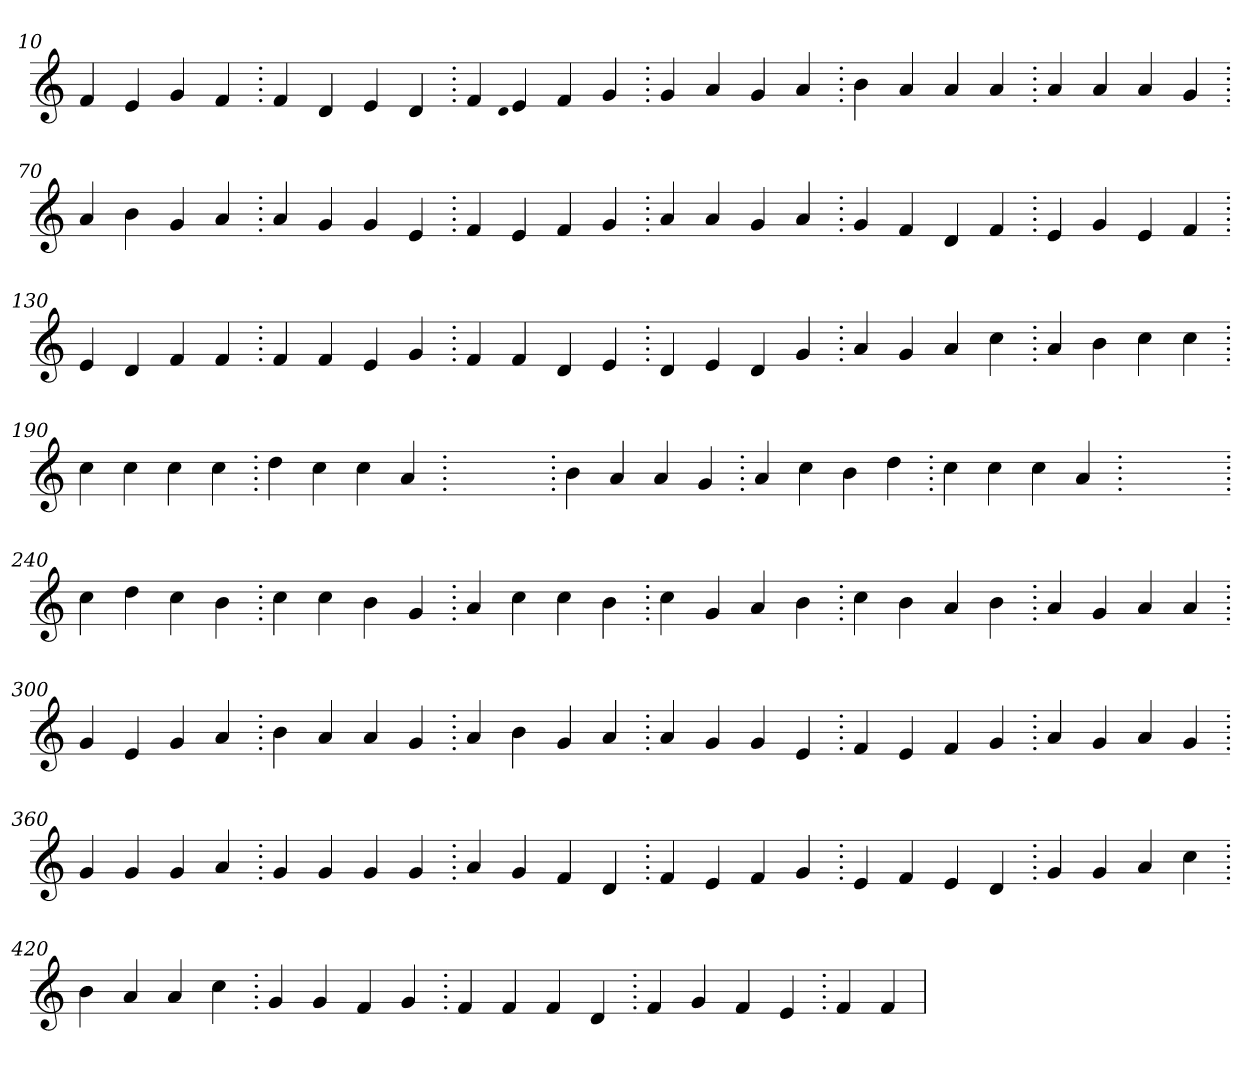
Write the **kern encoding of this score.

**kern
*part1
*staff1
*clefG2
=10.
4f
4e
4g
4f
=20.
4f
4d
4e
4d
=30.
4f
qqd
4e
4f
4g
=40.
4g
4a
4g
4a
=50.
4b
4a
4a
4a
=60.
4a
4a
4a
4g
=70.
4a
4b
4g
4a
=80.
4a
4g
4g
4e
=90.
4f
4e
4f
4g
=100.
4a
4a
4g
4a
=110.
4g
4f
4d
4f
=120.
4e
4g
4e
4f
=130.
4e
4d
4f
4f
=140.
4f
4f
4e
4g
=150.
4f
4f
4d
4e
=160.
4d
4e
4d
4g
=170.
4a
4g
4a
4cc
=180.
4a
4b
4cc
4cc
=190.
4cc
4cc
4cc
4cc
=200.
4dd
4cc
4cc
4a
=210.
1ryy
=210.
4b
4a
4a
4g
=220.
4a
4cc
4b
4dd
=230.
4cc
4cc
4cc
4a
=240.
1ryy
=240.
4cc
4dd
4cc
4b
=250.
4cc
4cc
4b
4g
=260.
4a
4cc
4cc
4b
=270.
4cc
4g
4a
4b
=280.
4cc
4b
4a
4b
=290.
4a
4g
4a
4a
=300.
4g
4e
4g
4a
=310.
4b
4a
4a
4g
=320.
4a
4b
4g
4a
=330.
4a
4g
4g
4e
=340.
4f
4e
4f
4g
=350.
4a
4g
4a
4g
=360.
4g
4g
4g
4a
=370.
4g
4g
4g
4g
=380.
4a
4g
4f
4d
=390.
4f
4e
4f
4g
=400.
4e
4f
4e
4d
=410.
4g
4g
4a
4cc
=420.
4b
4a
4a
4cc
=430.
4g
4g
4f
4g
=440.
4f
4f
4f
4d
=450.
4f
4g
4f
4e
=460.
4f
4f
=
*-
